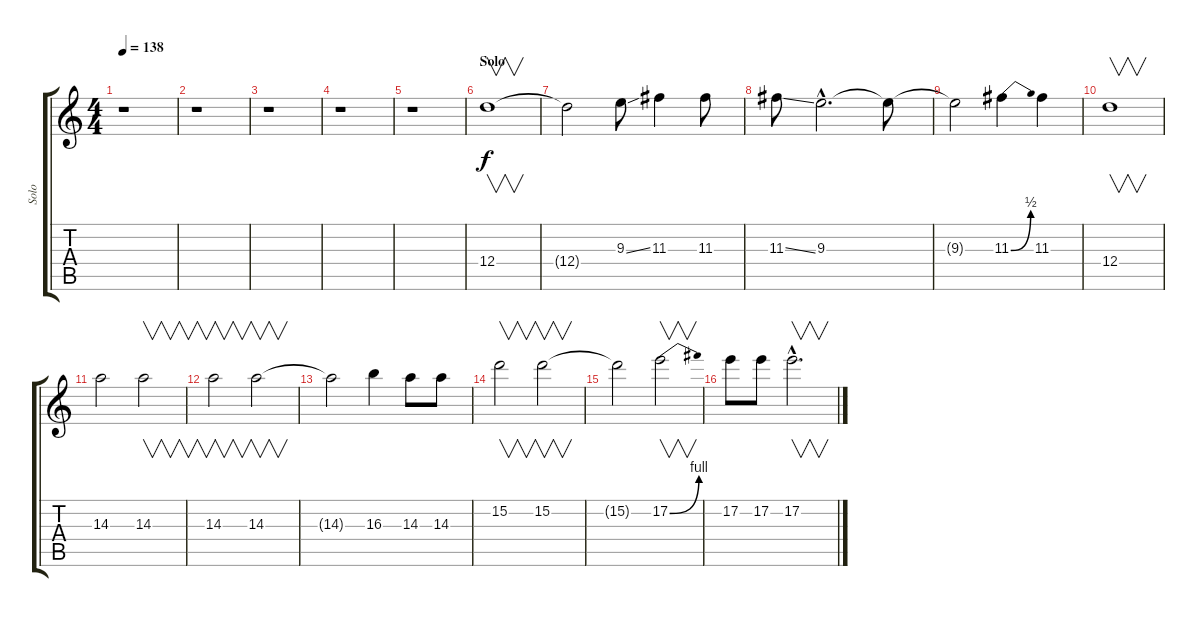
\track ("Solo" "Solo") {instrument overdrivenguitar}
\staff {score tabs}
\tuning (E4 B3 G3 D3 A2 E2) {hide}
\ts (4 4)
\tempo 138
\clef g2
\ks c
r.1{dy f} |
r.1 |
r.1 |
r.1 |
r.1 |
\section ("" "Solo")
12.4.1{v} |
12.4{t}.2 9.3{ss}.8 11.3.4 11.3.8 |
11.3{ss}.8 9.3{hac}.2{d} 9.3{t}.8 |
9.3{t}.2 11.3{be (bend 0 0 60 2)}.4 11.3.4 |
12.4.1{v} |
14.3.2 14.3.2{v} |
14.3.2{v} 14.3.2{v} |
14.3{t}.2 16.3.4 14.3.8 14.3.8 |
15.2.2{v} 15.2.2{v} |
15.2{t}.2 17.2{be (bend 0 0 60 4)}.2{v} |
17.2.8 17.2.8 17.2{hac}.2{v d}
